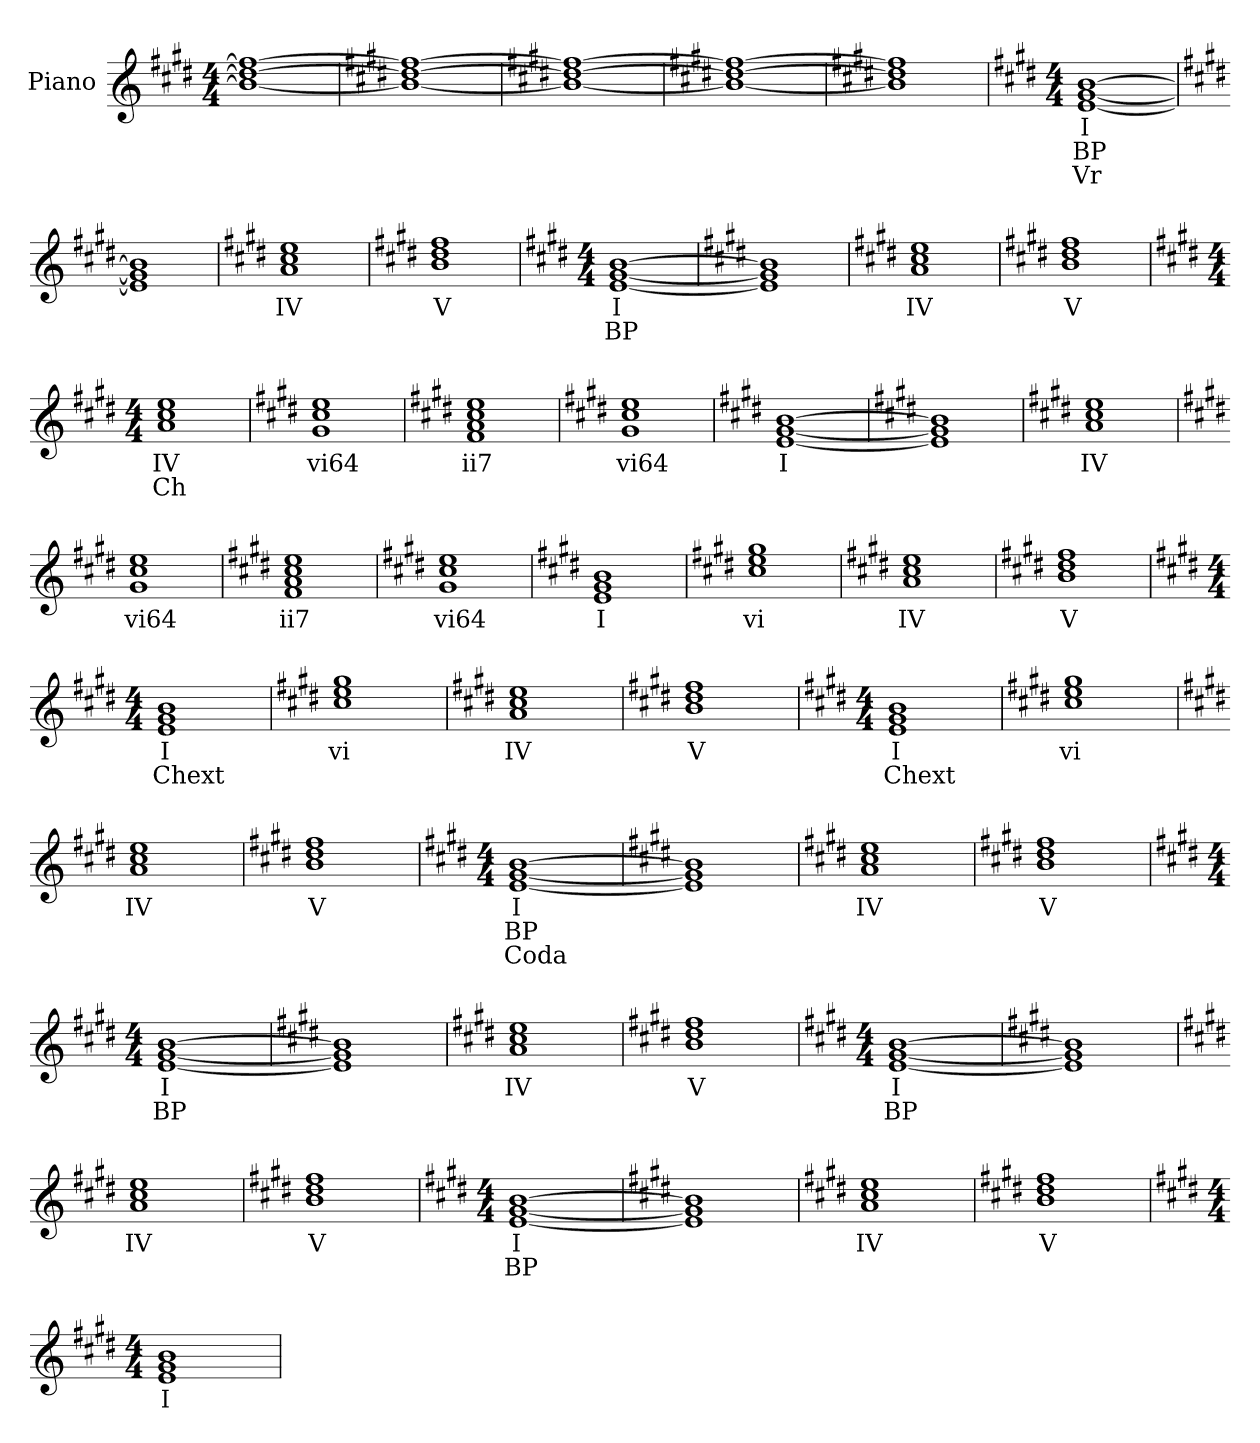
**kern	**text	**text	**text
*part1	*part1	*part1	*part1
*staff1	*staff1	*staff1	*staff1
*I"Piano	*	*	*
*I'Pno	*	*	*
*k[f#c#g#d#]	*	*	*
*E:	*	*	*
*M4/4	*	*	*
=	=	=	=
1b_ 1dd#_ 1ff#_	.	.	.
=	=	=	=
*k[f#c#g#d#]	*	*	*
*E:	*	*	*
1b_ 1dd#_ 1ff#_	.	.	.
=	=	=	=
*k[f#c#g#d#]	*	*	*
*E:	*	*	*
1b_ 1dd#_ 1ff#_	.	.	.
=	=	=	=
*k[f#c#g#d#]	*	*	*
*E:	*	*	*
1b_ 1dd#_ 1ff#_	.	.	.
=	=	=	=
*k[f#c#g#d#]	*	*	*
*E:	*	*	*
1b] 1dd#] 1ff#]	.	.	.
=	=	=	=
*k[f#c#g#d#]	*	*	*
*E:	*	*	*
*M4/4	*	*	*
[1e [1g# [1b	I	BP	Vr
=	=	=	=
*k[f#c#g#d#]	*	*	*
*E:	*	*	*
1e] 1g#] 1b]	.	.	.
=	=	=	=
*k[f#c#g#d#]	*	*	*
*E:	*	*	*
1a 1cc# 1ee	IV	.	.
=	=	=	=
*k[f#c#g#d#]	*	*	*
*E:	*	*	*
1b 1dd# 1ff#	V	.	.
=	=	=	=
*k[f#c#g#d#]	*	*	*
*E:	*	*	*
*M4/4	*	*	*
[1e [1g# [1b	I	BP	.
=	=	=	=
*k[f#c#g#d#]	*	*	*
*E:	*	*	*
1e] 1g#] 1b]	.	.	.
=	=	=	=
*k[f#c#g#d#]	*	*	*
*E:	*	*	*
1a 1cc# 1ee	IV	.	.
=	=	=	=
*k[f#c#g#d#]	*	*	*
*E:	*	*	*
1b 1dd# 1ff#	V	.	.
=	=	=	=
*k[f#c#g#d#]	*	*	*
*E:	*	*	*
*M4/4	*	*	*
1a 1cc# 1ee	IV	Ch	.
=	=	=	=
*k[f#c#g#d#]	*	*	*
*E:	*	*	*
1g# 1cc# 1ee	vi64	.	.
=	=	=	=
*k[f#c#g#d#]	*	*	*
*E:	*	*	*
1f# 1a 1cc# 1ee	ii7	.	.
=	=	=	=
*k[f#c#g#d#]	*	*	*
*E:	*	*	*
1g# 1cc# 1ee	vi64	.	.
=	=	=	=
*k[f#c#g#d#]	*	*	*
*E:	*	*	*
[1e [1g# [1b	I	.	.
=	=	=	=
*k[f#c#g#d#]	*	*	*
*E:	*	*	*
1e] 1g#] 1b]	.	.	.
=	=	=	=
*k[f#c#g#d#]	*	*	*
*E:	*	*	*
1a 1cc# 1ee	IV	.	.
=	=	=	=
*k[f#c#g#d#]	*	*	*
*E:	*	*	*
1g# 1cc# 1ee	vi64	.	.
=	=	=	=
*k[f#c#g#d#]	*	*	*
*E:	*	*	*
1f# 1a 1cc# 1ee	ii7	.	.
=	=	=	=
*k[f#c#g#d#]	*	*	*
*E:	*	*	*
1g# 1cc# 1ee	vi64	.	.
=	=	=	=
*k[f#c#g#d#]	*	*	*
*E:	*	*	*
1e 1g# 1b	I	.	.
=	=	=	=
*k[f#c#g#d#]	*	*	*
*E:	*	*	*
1cc# 1ee 1gg#	vi	.	.
=	=	=	=
*k[f#c#g#d#]	*	*	*
*E:	*	*	*
1a 1cc# 1ee	IV	.	.
=	=	=	=
*k[f#c#g#d#]	*	*	*
*E:	*	*	*
1b 1dd# 1ff#	V	.	.
=	=	=	=
*k[f#c#g#d#]	*	*	*
*E:	*	*	*
*M4/4	*	*	*
1e 1g# 1b	I	Chext	.
=	=	=	=
*k[f#c#g#d#]	*	*	*
*E:	*	*	*
1cc# 1ee 1gg#	vi	.	.
=	=	=	=
*k[f#c#g#d#]	*	*	*
*E:	*	*	*
1a 1cc# 1ee	IV	.	.
=	=	=	=
*k[f#c#g#d#]	*	*	*
*E:	*	*	*
1b 1dd# 1ff#	V	.	.
=	=	=	=
*k[f#c#g#d#]	*	*	*
*E:	*	*	*
*M4/4	*	*	*
1e 1g# 1b	I	Chext	.
=	=	=	=
*k[f#c#g#d#]	*	*	*
*E:	*	*	*
1cc# 1ee 1gg#	vi	.	.
=	=	=	=
*k[f#c#g#d#]	*	*	*
*E:	*	*	*
1a 1cc# 1ee	IV	.	.
=	=	=	=
*k[f#c#g#d#]	*	*	*
*E:	*	*	*
1b 1dd# 1ff#	V	.	.
=	=	=	=
*k[f#c#g#d#]	*	*	*
*E:	*	*	*
*M4/4	*	*	*
[1e [1g# [1b	I	BP	Coda
=	=	=	=
*k[f#c#g#d#]	*	*	*
*E:	*	*	*
1e] 1g#] 1b]	.	.	.
=	=	=	=
*k[f#c#g#d#]	*	*	*
*E:	*	*	*
1a 1cc# 1ee	IV	.	.
=	=	=	=
*k[f#c#g#d#]	*	*	*
*E:	*	*	*
1b 1dd# 1ff#	V	.	.
=	=	=	=
*k[f#c#g#d#]	*	*	*
*E:	*	*	*
*M4/4	*	*	*
[1e [1g# [1b	I	BP	.
=	=	=	=
*k[f#c#g#d#]	*	*	*
*E:	*	*	*
1e] 1g#] 1b]	.	.	.
=	=	=	=
*k[f#c#g#d#]	*	*	*
*E:	*	*	*
1a 1cc# 1ee	IV	.	.
=	=	=	=
*k[f#c#g#d#]	*	*	*
*E:	*	*	*
1b 1dd# 1ff#	V	.	.
=	=	=	=
*k[f#c#g#d#]	*	*	*
*E:	*	*	*
*M4/4	*	*	*
[1e [1g# [1b	I	BP	.
=	=	=	=
*k[f#c#g#d#]	*	*	*
*E:	*	*	*
1e] 1g#] 1b]	.	.	.
=	=	=	=
*k[f#c#g#d#]	*	*	*
*E:	*	*	*
1a 1cc# 1ee	IV	.	.
=	=	=	=
*k[f#c#g#d#]	*	*	*
*E:	*	*	*
1b 1dd# 1ff#	V	.	.
=	=	=	=
*k[f#c#g#d#]	*	*	*
*E:	*	*	*
*M4/4	*	*	*
[1e [1g# [1b	I	BP	.
=	=	=	=
*k[f#c#g#d#]	*	*	*
*E:	*	*	*
1e] 1g#] 1b]	.	.	.
=	=	=	=
*k[f#c#g#d#]	*	*	*
*E:	*	*	*
1a 1cc# 1ee	IV	.	.
=	=	=	=
*k[f#c#g#d#]	*	*	*
*E:	*	*	*
1b 1dd# 1ff#	V	.	.
=	=	=	=
*k[f#c#g#d#]	*	*	*
*E:	*	*	*
*M4/4	*	*	*
1e 1g# 1b	I	.	.
=	=	=	=
*-	*-	*-	*-
